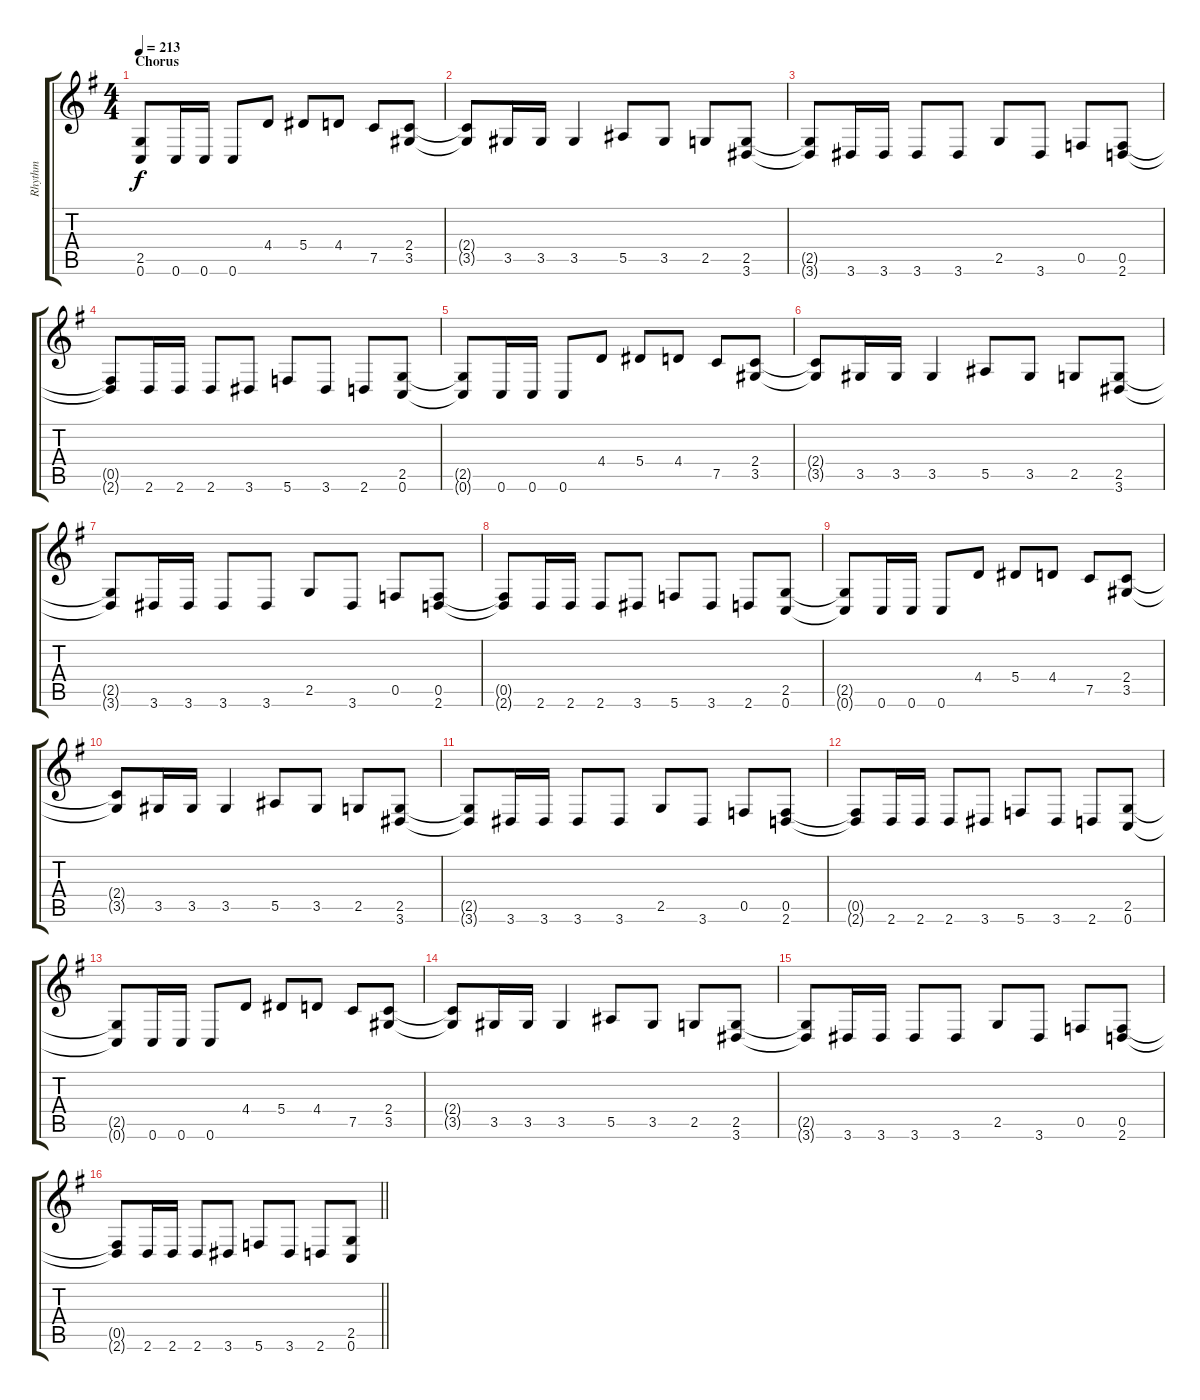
\track ("Rhythm" "Rhythm") {instrument distortionguitar}
\staff {score tabs}
\tuning (C4 G3 Eb3 Bb2 F2 C2) {hide}
\ts (4 4)
\section ("" "Chorus")
\tempo 213
\clef g2
\ks eminor
(2.5{t} 0.6{t}).8{dy f} 0.6.16 0.6.16 0.6.8 4.4.8 5.4.8 4.4.8 7.5.8 (2.4 3.5).8 |
(2.4{t} 3.5{t}).8 3.5.16 3.5.16 3.5.4 5.5.8 3.5.8 2.5.8 (2.5 3.6).8 |
(2.5{t} 3.6{t}).8 3.6.16 3.6.16 3.6.8 3.6.8 2.5.8 3.6.8 0.5.8 (0.5 2.6).8 |
(0.5{t} 2.6{t}).8 2.6.16 2.6.16 2.6.8 3.6.8 5.6.8 3.6.8 2.6.8 (2.5 0.6).8 |
(2.5{t} 0.6{t}).8 0.6.16 0.6.16 0.6.8 4.4.8 5.4.8 4.4.8 7.5.8 (2.4 3.5).8 |
(2.4{t} 3.5{t}).8 3.5.16 3.5.16 3.5.4 5.5.8 3.5.8 2.5.8 (2.5 3.6).8 |
(2.5{t} 3.6{t}).8 3.6.16 3.6.16 3.6.8 3.6.8 2.5.8 3.6.8 0.5.8 (0.5 2.6).8 |
(0.5{t} 2.6{t}).8 2.6.16 2.6.16 2.6.8 3.6.8 5.6.8 3.6.8 2.6.8 (2.5 0.6).8 |
(2.5{t} 0.6{t}).8 0.6.16 0.6.16 0.6.8 4.4.8 5.4.8 4.4.8 7.5.8 (2.4 3.5).8 |
(2.4{t} 3.5{t}).8 3.5.16 3.5.16 3.5.4 5.5.8 3.5.8 2.5.8 (2.5 3.6).8 |
(2.5{t} 3.6{t}).8 3.6.16 3.6.16 3.6.8 3.6.8 2.5.8 3.6.8 0.5.8 (0.5 2.6).8 |
(0.5{t} 2.6{t}).8 2.6.16 2.6.16 2.6.8 3.6.8 5.6.8 3.6.8 2.6.8 (2.5 0.6).8 |
(2.5{t} 0.6{t}).8 0.6.16 0.6.16 0.6.8 4.4.8 5.4.8 4.4.8 7.5.8 (2.4 3.5).8 |
(2.4{t} 3.5{t}).8 3.5.16 3.5.16 3.5.4 5.5.8 3.5.8 2.5.8 (2.5 3.6).8 |
(2.5{t} 3.6{t}).8 3.6.16 3.6.16 3.6.8 3.6.8 2.5.8 3.6.8 0.5.8 (0.5 2.6).8 |
\barLineRight lightlight
(0.5{t} 2.6{t}).8 2.6.16 2.6.16 2.6.8 3.6.8 5.6.8 3.6.8 2.6.8 (2.5 0.6).8
